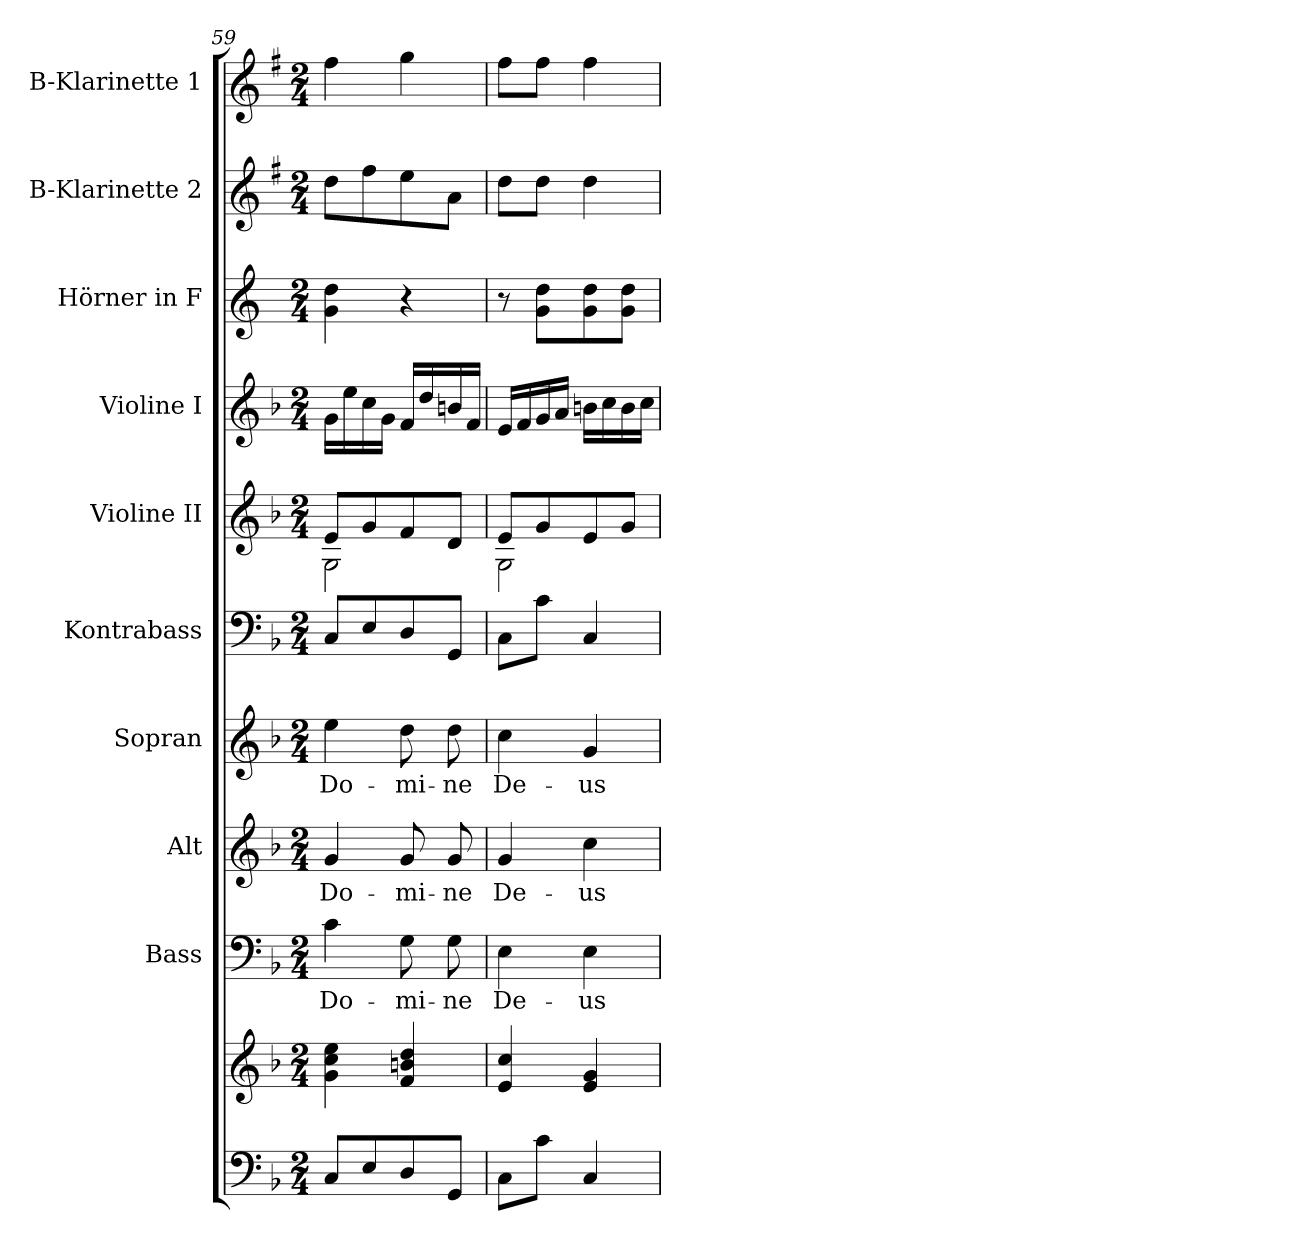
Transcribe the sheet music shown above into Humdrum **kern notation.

**kern	**kern	**kern	**text	**kern	**text	**kern	**text	**kern	**kern	**kern	**kern	**kern	**kern
*part10	*part10	*part9	*part9	*part8	*part8	*part7	*part7	*part6	*part5	*part4	*part3	*part2	*part1
*staff11	*staff10	*staff9	*staff9	*staff8	*staff8	*staff7	*staff7	*staff6	*staff5	*staff4	*staff3	*staff2	*staff1
*	*	*I"Bass	*	*I"Alt	*	*I"Sopran	*	*I"Kontrabass	*I"Violine II	*I"Violine I	*I"Hörner in F	*I"B-Klarinette 2	*I"B-Klarinette 1
*	*	*I'B.	*	*I'A.	*	*I'S.	*	*I'Kb.	*I'Vl. II	*I'Vl. I	*	*I'B Kl. 2	*I'B Kl. 1
!!LO:PB:g=z
*clefF4	*clefG2	*clefF4	*	*clefG2	*	*clefG2	*	*clefF4	*clefG2	*clefG2	*clefG2	*clefG2	*clefG2
*	*	*	*	*	*	*	*	*ITrd7c12	*	*	*ITrd4c7	*ITrd1c2	*ITrd1c2
*k[b-]	*k[b-]	*k[b-]	*	*k[b-]	*	*k[b-]	*	*k[b-]	*k[b-]	*k[b-]	*k[b-]	*k[b-]	*k[b-]
*F:	*F:	*F:	*	*F:	*	*F:	*	*F:	*F:	*F:	*F:	*F:	*F:
*M2/4	*M2/4	*M2/4	*	*M2/4	*	*M2/4	*	*M2/4	*M2/4	*M2/4	*M2/4	*M2/4	*M2/4
=59	=59	=59	=59	=59	=59	=59	=59	=59	=59	=59	=59	=59	=59
!	!	!	!LO:LY:b	!	!LO:LY:b	!	!LO:LY:b	!	!	!	!	!	!
*	*	*	*	*	*	*	*	*	*^	*	*	*	*
8C/L	4g\ 4cc\ 4ee\	4c\	Do-	4g/	Do-	4ee\	Do-	8CC/L	8e/L	2G\	16g\LL	4c\ 4g\	8cc\L	4ee\
.	.	.	.	.	.	.	.	.	.	.	16ee\	.	.	.
8E/	.	.	.	.	.	.	.	8EE/	8g/	.	16cc\	.	8ee\	.
.	.	.	.	.	.	.	.	.	.	.	16g\JJ	.	.	.
!	!	!	!LO:LY:b	!	!LO:LY:b	!	!LO:LY:b	!	!	!	!	!	!	!
8D/	4f/ 4bn/ 4dd/	8G\	-mi-	8g/	-mi-	8dd\	-mi-	8DD/	8f/	.	16f/LL	4r	8dd\	4ff\
.	.	.	.	.	.	.	.	.	.	.	16dd/	.	.	.
!	!	!	!LO:LY:b	!	!LO:LY:b	!	!LO:LY:b	!	!	!	!	!	!	!
8GG/J	.	8G\	-ne	8g/	-ne	8dd\	-ne	8GGG/J	8d/J	.	16bn/	.	8g\J	.
.	.	.	.	.	.	.	.	.	.	.	16f/JJ	.	.	.
=60	=60	=60	=60	=60	=60	=60	=60	=60	=60	=60	=60	=60	=60	=60
!	!	!	!LO:LY:b	!	!LO:LY:b	!	!LO:LY:b	!	!	!	!	!	!	!
8C\L	4e/ 4cc/	4E\	De-	4g/	De-	4cc\	De-	8CC\L	8e/L	2G\	16e/LL	8r	8cc\L	8ee\L
.	.	.	.	.	.	.	.	.	.	.	16f/	.	.	.
8c\J	.	.	.	.	.	.	.	8C\J	8g/	.	16g/	8c\ 8g\L	8cc\J	8ee\J
.	.	.	.	.	.	.	.	.	.	.	16a/JJ	.	.	.
!	!	!	!LO:LY:b	!	!LO:LY:b	!	!LO:LY:b	!	!	!	!	!	!	!
4C/	4e/ 4g/	4E\	-us	4cc\	-us	4g/	-us	4CC/	8e/	.	16bn\LL	8c\ 8g\	4cc\	4ee\
.	.	.	.	.	.	.	.	.	.	.	16cc\	.	.	.
.	.	.	.	.	.	.	.	.	8g/J	.	16b\	8c\ 8g\J	.	.
.	.	.	.	.	.	.	.	.	.	.	16cc\JJ	.	.	.
*	*	*	*	*	*	*	*	*	*v	*v	*	*	*	*
=	=	=	=	=	=	=	=	=	=	=	=	=	=
*-	*-	*-	*-	*-	*-	*-	*-	*-	*-	*-	*-	*-	*-
